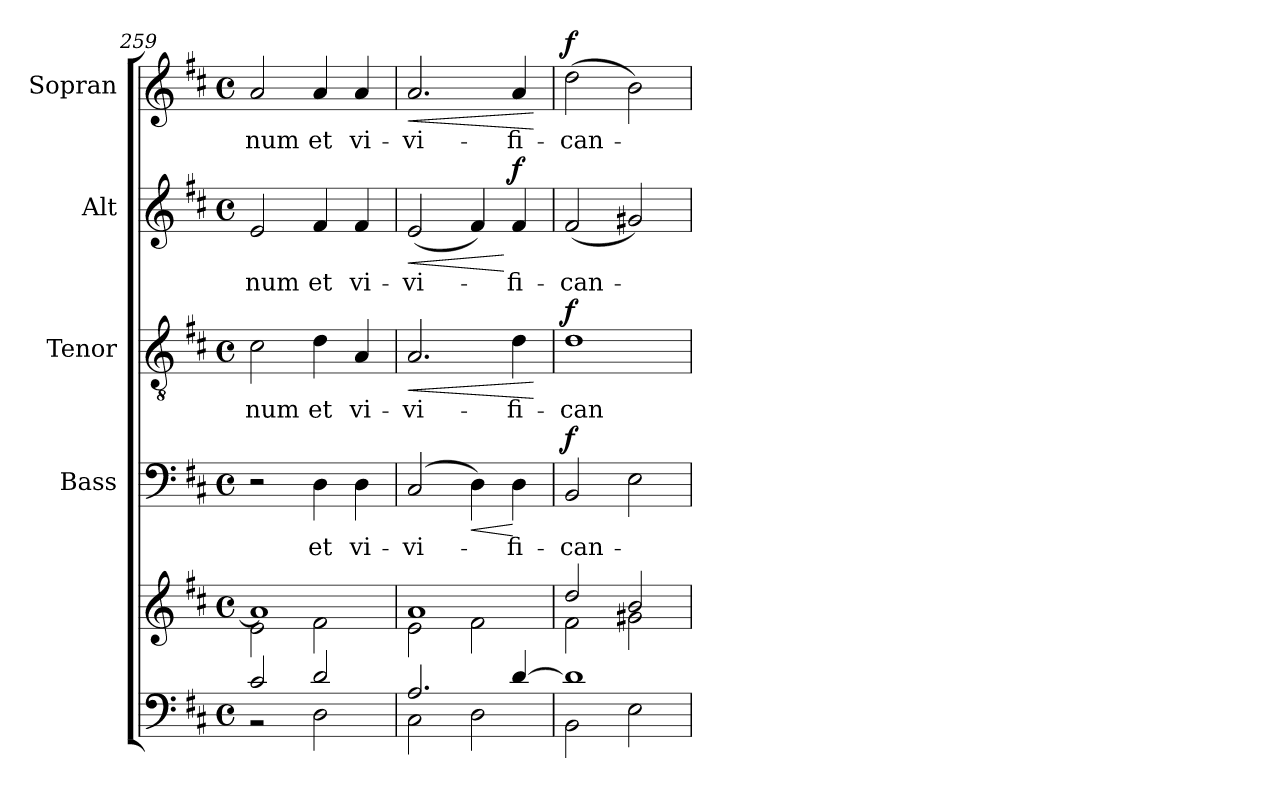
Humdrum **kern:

**kern	**kern	**kern	**text	**dynam	**kern	**text	**dynam	**kern	**text	**dynam	**kern	**text	**dynam
*part5	*part5	*part4	*part4	*part4	*part3	*part3	*part3	*part2	*part2	*part2	*part1	*part1	*part1
*staff6	*staff5	*staff4	*staff4	*staff4	*staff3	*staff3	*staff3	*staff2	*staff2	*staff2	*staff1	*staff1	*staff1
*	*	*I"Bass	*	*	*I"Tenor	*	*	*I"Alt	*	*	*I"Sopran	*	*
*	*	*I'B.	*	*	*I'T.	*	*	*I'A.	*	*	*I'S.	*	*
*clefF4	*clefG2	*clefF4	*	*	*clefGv2	*	*	*clefG2	*	*	*clefG2	*	*
*k[f#c#]	*k[f#c#]	*k[f#c#]	*	*	*k[f#c#]	*	*	*k[f#c#]	*	*	*k[f#c#]	*	*
*D:	*D:	*D:	*	*	*D:	*	*	*D:	*	*	*D:	*	*
*M4/4	*M4/4	*M4/4	*	*	*M4/4	*	*	*M4/4	*	*	*M4/4	*	*
*met(c)	*met(c)	*met(c)	*	*	*met(c)	*	*	*met(c)	*	*	*met(c)	*	*
=259	=259	=259	=259	=259	=259	=259	=259	=259	=259	=259	=259	=259	=259
*^	*^	*	*	*	*	*	*	*	*	*	*	*	*
!	!	!	!	!	!	!	!	!LO:LY:b	!	!	!LO:LY:b	!	!	!LO:LY:b	!
2c#/	2rBB	1a]	2e\	2r	.	.	2c#\	-num	.	2e/	-num	.	2a/	-num	.
!	!	!	!	!	!LO:LY:b	!	!	!LO:LY:b	!	!	!LO:LY:b	!	!	!LO:LY:b	!
2d/	2D\	.	2f#\	4D\	et	.	4d\	et	.	4f#/	et	.	4a/	et	.
!	!	!	!	!	!LO:LY:b	!	!	!LO:LY:b	!	!	!LO:LY:b	!	!	!LO:LY:b	!
.	.	.	.	4D\	vi-	.	4A/	vi-	.	4f#/	vi-	.	4a/	vi-	.
=260	=260	=260	=260	=260	=260	=260	=260	=260	=260	=260	=260	=260	=260	=260	=260
!	!	!	!	!	!LO:LY:b	!	!	!LO:LY:b	!LO:HP:b	!	!LO:LY:b	!LO:HP:b	!	!LO:LY:b	!LO:HP:b
2.A/	2C#\	1a	2e\	(2C#/	-vi-	.	2.A/	-vi-	<	(<2e/	-vi-	<	2.a/	-vi-	<
!	!	!	!	!	!	!LO:HP:b	!	!	!	!	!	!	!	!	!
.	2D\	.	2f#\	4D\)	.	<	.	.	.	4f#/)	.	.	.	.	.
!	!	!	!	!	!LO:LY:b	!	!	!LO:LY:b	!	!	!LO:LY:b	!LO:DY:n=1:a	!	!LO:LY:b	!
[>4d/	.	.	.	4D\	-fi-	[	4d\	-fi-	.	4f#/	-fi-	[ f	4a/	-fi-	.
*v	*v	*	*	*	*	*	*	*	*	*	*	*	*	*	*
*	*v	*v	*	*	*	*	*	*	*	*	*	*	*	*
.	.	.	.	.	.	.	[	.	.	.	.	.	[
!!LO:PB:g=z
=261	=261	=261	=261	=261	=261	=261	=261	=261	=261	=261	=261	=261	=261
*^	*^	*	*	*	*	*	*	*	*	*	*	*	*
!	!	!	!	!	!LO:LY:b	!LO:DY:a	!	!LO:LY:b	!LO:DY:a	!	!LO:LY:b	!	!	!LO:LY:b	!LO:DY:a
1d]	2BB\	2dd/	2f#\	2BB/	-can-	f	1d	-can-	f	(<2f#/	-can-	.	(>2dd\	-can-	f
.	2E\	2b/	2g#X\	2E\	.	.	.	.	.	2g#X/)	.	.	2b\)	.	.
*v	*v	*	*	*	*	*	*	*	*	*	*	*	*	*	*
*	*v	*v	*	*	*	*	*	*	*	*	*	*	*	*
=	=	=	=	=	=	=	=	=	=	=	=	=	=
*-	*-	*-	*-	*-	*-	*-	*-	*-	*-	*-	*-	*-	*-
